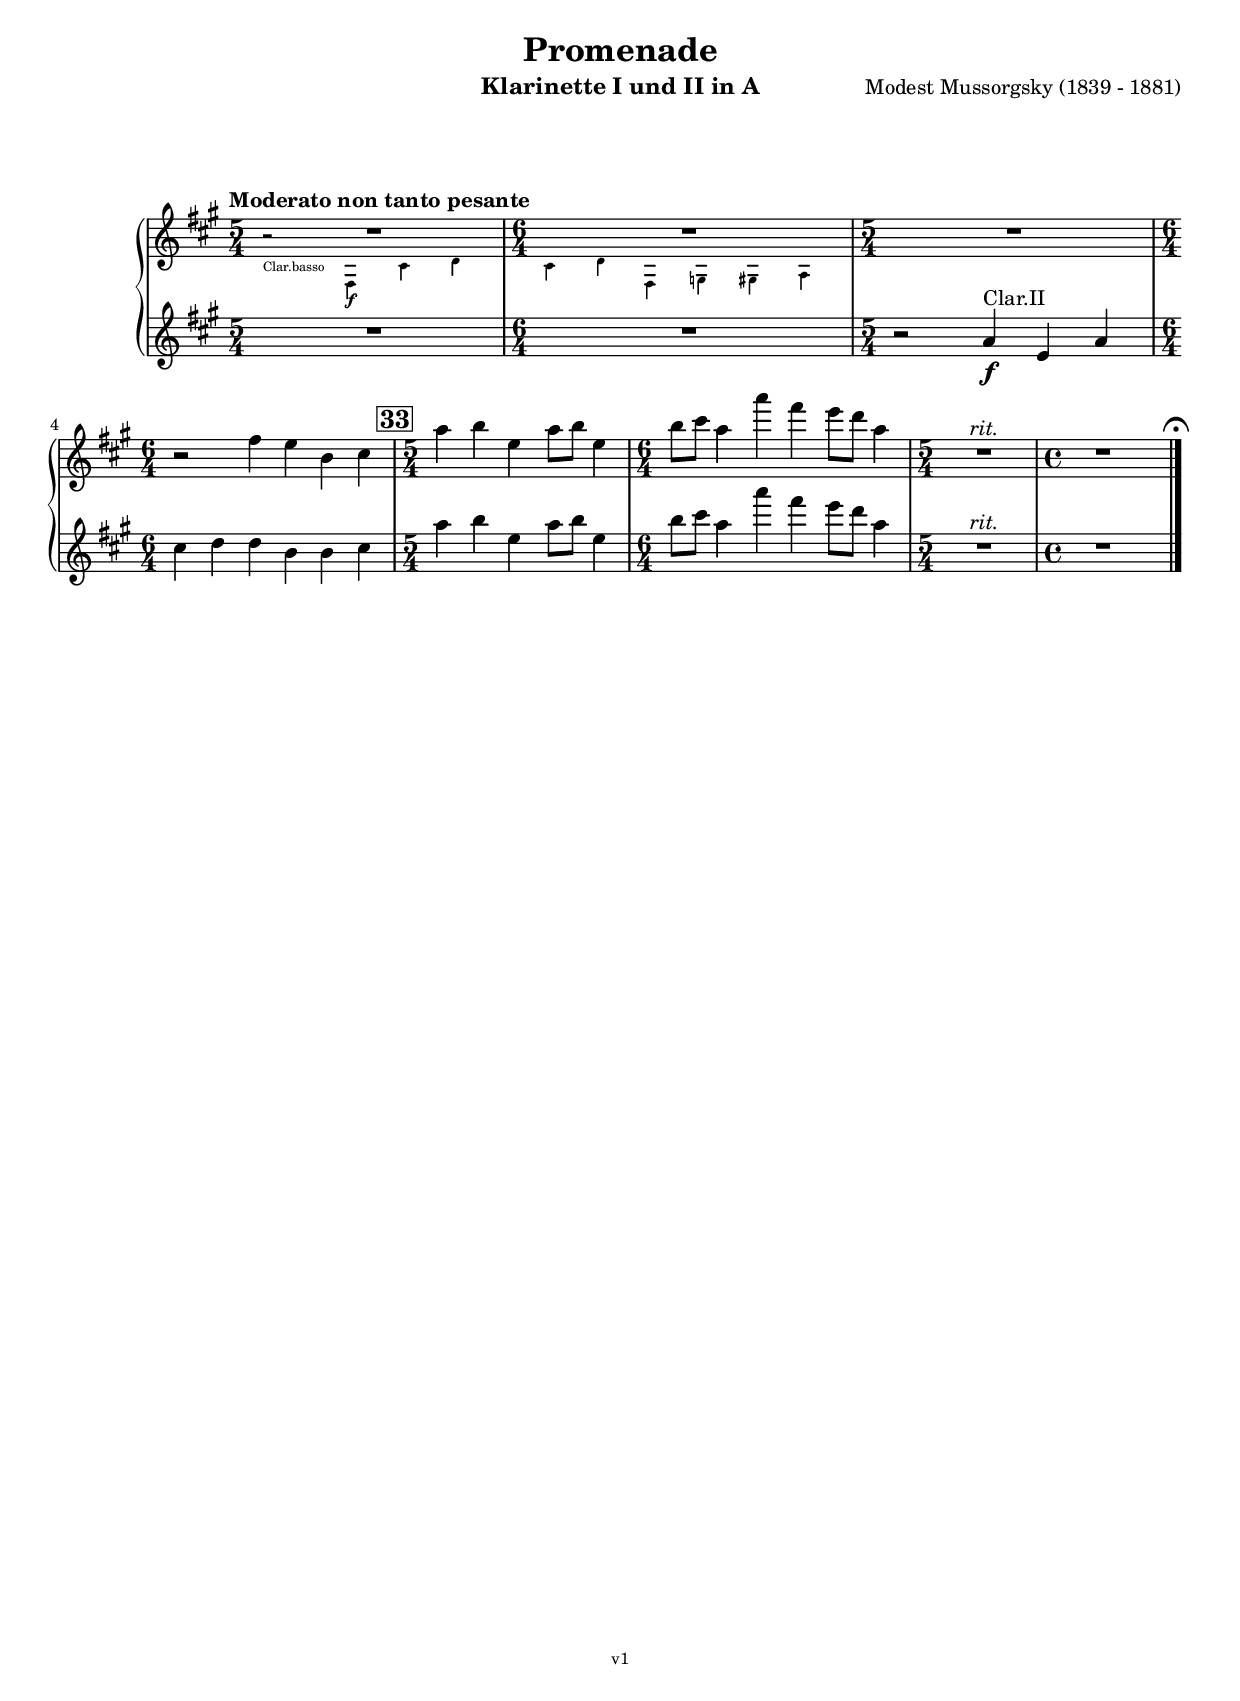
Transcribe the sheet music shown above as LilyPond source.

\version "2.24.1"
\language "deutsch"

\paper {
    top-margin = 10\mm
    bottom-margin = 10\mm
    left-margin = 10\mm
    right-margin = 10\mm
    ragged-last = ##f
}

\header{
  title = "Promenade"
  subtitle = ""
  composerShort = "Modest Mussorgsky"
  composer = "Modest Mussorgsky (1839 - 1881)"
  version = "v1"
}

% Adapt this for automatic line-breaks
% mBreak = {}
% pBreak = {}
mBreak = { \break }
pBreak = { \pageBreak }
#(set-global-staff-size 18)

% Useful snippets
pCresc = _\markup { \dynamic p \italic "cresc." }
mfDim = _\markup { \dynamic mf \italic "dim." }
fCantabile = _\markup { \dynamic f \italic "cantabile" }
smorz = _\markup { \italic "smorz." }
sempreFf = _\markup { \italic "sempre" \dynamic ff }
ffSempre = _\markup { \dynamic ff \italic "sempre" }
sempreFff = _\markup { \italic "sempre" \dynamic fff }
pocoF = _\markup { \italic "poco" \dynamic f }
ffz = _\markup { \dynamic { ffz } } 
ffp = _\markup { \dynamic { ffp } } 
crescMolto = _\markup { \italic "cresc. molto" }
pMoltoCresc = _\markup { \dynamic p \italic "molto cresc." }
sempreCresc = _\markup { \italic "sempre cresc." }
ppEspr = _\markup { \dynamic pp \italic "espr." }
ppiuEspress = _\markup { \dynamic p \italic "più espress." }
pocoCresc = _\markup { \italic "poco cresc." }
espress = _\markup { \italic "espress." }
mfEspress = _\markup { \dynamic mf \italic "espress." }
pEspress = _\markup { \dynamic p \italic "espress." }
string = ^\markup { \italic "string." }
stringendo = ^\markup { \italic "stringendo" }
pocoString = ^\markup { \italic "poco string." }
sempreStringendo = ^\markup { \italic "sempre stringendo" }
sempreString = ^\markup { \italic "sempre string." }
tuttaForza = _\markup { \italic "tutta forza" }
allargando = _\markup { \italic "allargando" }
pocoMenoMosso = ^\markup {\italic \bold {"Poco meno mosso."} }
rit = ^\markup {\italic {"rit."} }
rall = ^\markup {\italic {"rall."} }
riten = ^\markup {\italic {"riten."} }
ritATempo = ^\markup { \center-align \italic {"  rit. a tempo"} }
aTempo = ^\markup { \italic {"a tempo"} }
moltoRit = ^\markup { \italic {"molto rit."} }
pocoRit = ^\markup {\italic {"poco rit."} }
pocoRiten = ^\markup {\italic {"poco riten."} }
sec = ^\markup {\italic {"sec."} }
pocoRall = ^\markup {\italic {"poco rall."} }
pocoAPocoRall = ^\markup {\italic {"poco a poco rall."} }
pocoAPocoAccel = ^\markup {\italic {"poco a poco accel."} }
pocoAPocoAccelAlD = ^\markup {\italic {"poco a poco accel. al D"} }
sempreAccel = ^\markup {\italic {"sempre accel."} }
solo = ^\markup { "Solo" }
piuF = _\markup { \italic "più" \dynamic f }
piuP = _\markup { \italic "più" \dynamic p }
lento = ^\markup { \italic "Lento" }
accel = ^\markup { \bold { "accel." } }
tempoPrimo = ^\markup { \italic { "Tempo I" } }

% Adapted from http://lsr.di.unimi.it/LSR/Snippet?id=655
% Make title, subtitle, instrument appear on pages other than the first
#(define (part-not-first-page layout props arg)
   (if (not (= (chain-assoc-get 'page:page-number props -1)
               (ly:output-def-lookup layout 'first-page-number)))
       (interpret-markup layout props arg)
       empty-stencil))

\paper {
  oddHeaderMarkup = \markup
  \fill-line {
    " "
    \on-the-fly #part-not-first-page \fontsize #-1.0 \concat {
      \fromproperty #'header:composerShort
      "     -     "
      \fromproperty #'header:title
      "     -     "
      \fromproperty #'header:instrument
    }
    \if \should-print-page-number \fromproperty #'page:page-number-string
  }
  evenHeaderMarkup = \markup
  \fill-line {
    \if \should-print-page-number \fromproperty #'page:page-number-string
    \on-the-fly #part-not-first-page \fontsize #-1.0 \concat {
      \fromproperty #'header:composerShort
      "     -     "
      \fromproperty #'header:title
      "     -     "
      \fromproperty #'header:instrument
    }
    " "
  }
  oddFooterMarkup = \markup
  \fill-line \fontsize #-2.0 {
    " "
    \fromproperty #'header:version
    " "
  }
  % Distance between title stuff and music
  markup-system-spacing.basic-distance = #12
  markup-system-spacing.minimum-distance = #12
  markup-system-spacing.padding = #10
  % Distance between music systems
  system-system-spacing.basic-distance = #13
  system-system-spacing.minimum-distance = #13
  % system-system-spacing.padding = #10
  
}

\layout {
  \context {
    \Staff
    % This allows the use of \startMeasureCount and \stopMeasureCount
    % See https://lilypond.org/doc/v2.23/Documentation/snippets/repeats#repeats-numbering-groups-of-measures
    \consists #Measure_counter_engraver
    % \RemoveEmptyStaves
    \RemoveAllEmptyStaves
  }
}

% ---------------------------------------------------------

clarinet_I = {
  \set Score.rehearsalMarkFormatter = #format-mark-box-numbers
  \accidentalStyle Score.modern-cautionary
  \defaultTimeSignature
  \compressEmptyMeasures
  \time 5/4
  \tempo "Moderato non tanto pesante"
  \key a \major
  \clef violin
  \relative c'' {
    % cl1 p8 1
    <<
      {
        R1*5/4 |
        \time 6/4
        R1*6/4 |
        \time 5/4
      }
      \new CueVoice \transpose c c \relative {
        \stemDown
        r2_"Clar.basso" fis4\f cis' d |
        \time 6/4
        cis4 d fis, g gis a |
        \stemNeutral
      }
    >>
    \time 5/4
    R1*5/4 |
    \mBreak
    
    % cl1 p8 2
    \time 6/4
    r2 fis4 e h cis |
    \mark #33
    \time 5/4
    a'4 h e, a8 h e,4 |
    \time 6/4
    h'8 cis a4 a' fis e8 d a4 |
    \time 5/4
    R1*5/4\rit
    \time 4/4
    R1

    % Magic taken from https://lsr.di.unimi.it/LSR/Item?id=10
    % for a fermata hovering over the last bar line
    \context Staff = "one" {
      \bar "|."
      \override Score.TextMark.self-alignment-X = #CENTER
      \textEndMark \markup { \musicglyph "scripts.ufermata" }
    }
  }
}

clarinet_II = {
  \set Score.rehearsalMarkFormatter = #format-mark-box-numbers
  \accidentalStyle Score.modern-cautionary
  \defaultTimeSignature
  \compressEmptyMeasures
  \time 5/4
  \tempo "Moderato non tanto pesante"
  \key a \major
  \clef violin
  \relative c'' {
    % cl2 p8 1
    R1*5/4 |
    \time 6/4
    R1*6/4 |
    \time 5/4
    r2 a4\f^"Clar.II" e a |
    \mBreak
    
    % cl2 p8 2
    \time 6/4
    cis4 d d h h cis |
    \mark #33
    \time 5/4
    a'4 h e, a8 h e,4 |
    \time 6/4
    h'8 cis a4 a' fis e8 d a4 |
    \time 5/4
    R1*5/4\rit
    \time 4/4
    R1

    \bar "|."
  }
}



% ---------------------------------------------------------

\bookpart {
  \header{
    instrument = "Klarinette I und II in A"
  }
  \score {
    \new GrandStaff <<
      \new Staff {
        \transpose a a \clarinet_I
      }
      \new Staff {
        \accidentalStyle Score.modern-cautionary
        \transpose a a \clarinet_II
      }
    >>
  }
}

%{
\bookpart {
  \header{
    instrument = "Klarinette I in Bb"
  }
  \score {
    \new Staff {
      \override DynamicLineSpanner.staff-padding = #3
      \accidentalStyle Score.modern-cautionary
      \new Voice {
        \transpose b b \clarinet_I
      }
    }
  }
}
%}

%{
\bookpart {
  \header{
    instrument = "Klarinette II in Bb"
  }
  \score {
    \new Staff {
      \override DynamicLineSpanner.staff-padding = #3
      \accidentalStyle Score.modern-cautionary
      \new Voice {
        \transpose b b \clarinet_II
      }
    }
  }
}
%}
